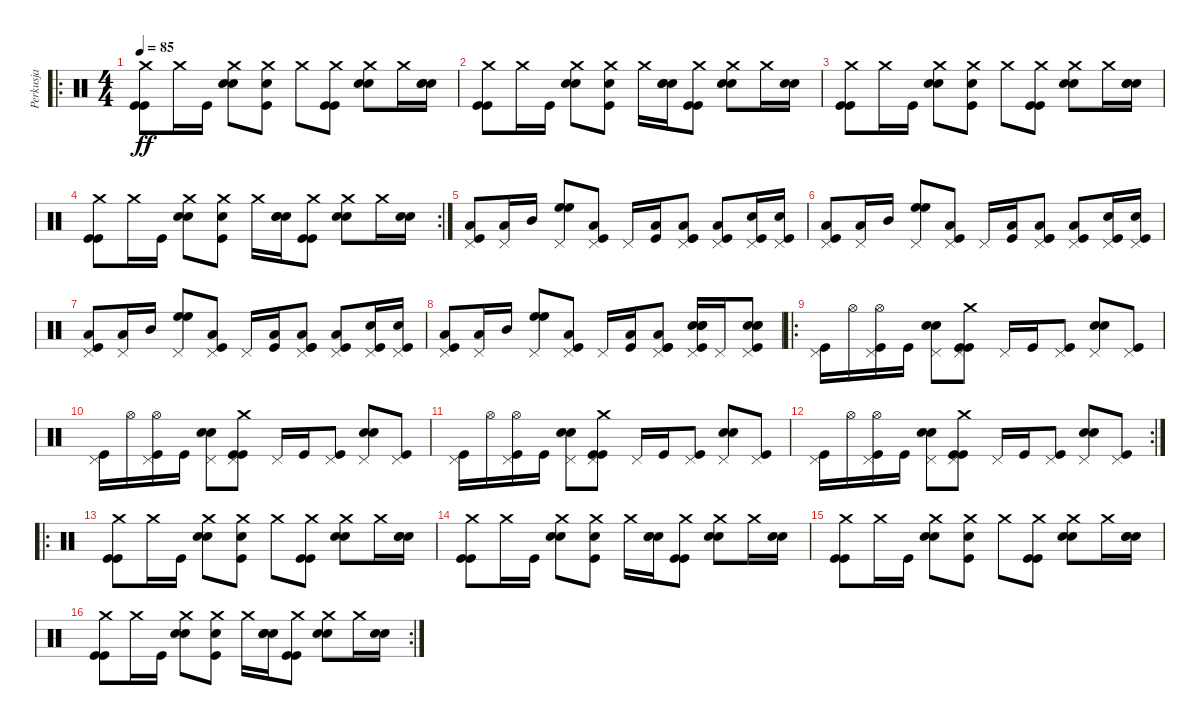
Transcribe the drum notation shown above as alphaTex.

\track ("Perkusja" "Perkusja") {instrument percussion}
\staff {score}
\articulation defaults
\ro
\ts (4 4)
\tempo 85
\clef neutral
\ks c
("Crash medium (hit)" "Kick (hit)" "Kick (hit)").8{dy ff} "Crash medium (hit)".16 "Kick (hit)".16 ("Crash medium (hit)" "Metronome (bell)" "Metronome (bell)").8 ("Crash medium (hit)" "Kick (hit)" "Snare (hit)").8 "Crash medium (hit)".8 ("Crash medium (hit)" "Kick (hit)" "Kick (hit)").8 ("Crash medium (hit)" "Metronome (bell)" "Metronome (bell)").8 "Crash medium (hit)".16 ("Snare (hit)" "Metronome (bell)" "Metronome (bell)").16 |
("Crash medium (hit)" "Kick (hit)" "Kick (hit)").8 "Crash medium (hit)".16 "Kick (hit)".16 ("Crash medium (hit)" "Metronome (bell)" "Metronome (bell)").8 ("Crash medium (hit)" "Kick (hit)" "Snare (hit)").8 "Crash medium (hit)".16 ("Snare (hit)" "Metronome (bell)" "Metronome (bell)").16 ("Crash medium (hit)" "Kick (hit)" "Kick (hit)").8 ("Crash medium (hit)" "Metronome (bell)" "Metronome (bell)").8 "Crash medium (hit)".16 ("Metronome (bell)" "Metronome (bell)").16 |
("Crash medium (hit)" "Kick (hit)" "Kick (hit)").8 "Crash medium (hit)".16 "Kick (hit)".16 ("Crash medium (hit)" "Metronome (bell)" "Metronome (bell)").8 ("Crash medium (hit)" "Kick (hit)" "Snare (hit)").8 "Crash medium (hit)".8 ("Crash medium (hit)" "Kick (hit)" "Kick (hit)").8 ("Crash medium (hit)" "Metronome (bell)" "Metronome (bell)").8 "Crash medium (hit)".16 ("Snare (hit)" "Metronome (bell)" "Metronome (bell)").16 |
\rc 2
("Crash medium (hit)" "Kick (hit)" "Kick (hit)").8 "Crash medium (hit)".16 "Kick (hit)".16 ("Crash medium (hit)" "Metronome (bell)" "Metronome (bell)").8 ("Crash medium (hit)" "Kick (hit)" "Snare (hit)").8 "Crash medium (hit)".16 ("Snare (hit)" "Metronome (bell)" "Metronome (bell)").16 ("Crash medium (hit)" "Kick (hit)" "Kick (hit)").8 ("Crash medium (hit)" "Metronome (bell)" "Metronome (bell)").8 "Crash medium (hit)".16 ("Metronome (bell)" "Metronome (bell)").16 |
("Pedal Hi-Hat (hit)" "Kick (hit)" "Low Tom (hit)").8 ("Pedal Hi-Hat (hit)" "Low Tom (hit)").16 "Mid Tom (hit)".16 ("Pedal Hi-Hat (hit)" "High Floor Tom (hit)" "High Floor Tom (hit)").8 ("Pedal Hi-Hat (hit)" "Kick (hit)" "Low Tom (hit)").8 "Pedal Hi-Hat (hit)".16 ("Kick (hit)" "Low Tom (hit)").16 ("Pedal Hi-Hat (hit)" "Kick (hit)" "Kick (hit)" "Low Tom (hit)").8 ("Pedal Hi-Hat (hit)" "Kick (hit)" "Low Tom (hit)").8 ("Pedal Hi-Hat (hit)" "Kick (hit)" "Snare (hit) 2").16 ("Pedal Hi-Hat (hit)" "Kick (hit)" "Snare (hit) 2").16 |
("Pedal Hi-Hat (hit)" "Kick (hit)" "Low Tom (hit)").8 ("Pedal Hi-Hat (hit)" "Low Tom (hit)").16 "Mid Tom (hit)".16 ("Pedal Hi-Hat (hit)" "High Floor Tom (hit)" "High Floor Tom (hit)").8 ("Pedal Hi-Hat (hit)" "Kick (hit)" "Low Tom (hit)").8 "Pedal Hi-Hat (hit)".16 ("Kick (hit)" "Low Tom (hit)").16 ("Pedal Hi-Hat (hit)" "Kick (hit)" "Kick (hit)" "Low Tom (hit)").8 ("Pedal Hi-Hat (hit)" "Kick (hit)" "Low Tom (hit)").8 ("Pedal Hi-Hat (hit)" "Kick (hit)" "Snare (hit) 2").16 ("Pedal Hi-Hat (hit)" "Kick (hit)" "Snare (hit) 2").16 |
("Pedal Hi-Hat (hit)" "Kick (hit)" "Low Tom (hit)").8 ("Pedal Hi-Hat (hit)" "Low Tom (hit)").16 "Mid Tom (hit)".16 ("Pedal Hi-Hat (hit)" "High Floor Tom (hit)" "High Floor Tom (hit)").8 ("Pedal Hi-Hat (hit)" "Kick (hit)" "Low Tom (hit)").8 "Pedal Hi-Hat (hit)".16 ("Kick (hit)" "Low Tom (hit)").16 ("Pedal Hi-Hat (hit)" "Kick (hit)" "Kick (hit)" "Low Tom (hit)").8 ("Pedal Hi-Hat (hit)" "Kick (hit)" "Low Tom (hit)").8 ("Pedal Hi-Hat (hit)" "Kick (hit)" "Snare (hit) 2").16 ("Pedal Hi-Hat (hit)" "Kick (hit)" "Snare (hit) 2").16 |
("Pedal Hi-Hat (hit)" "Kick (hit)" "Low Tom (hit)").8 ("Pedal Hi-Hat (hit)" "Low Tom (hit)").16 "Mid Tom (hit)".16 ("Pedal Hi-Hat (hit)" "High Floor Tom (hit)" "High Floor Tom (hit)").8 ("Pedal Hi-Hat (hit)" "Kick (hit)" "Low Tom (hit)").8 "Pedal Hi-Hat (hit)".16 ("Kick (hit)" "Low Tom (hit)").16 ("Pedal Hi-Hat (hit)" "Kick (hit)" "Kick (hit)" "Low Tom (hit)").8 ("Pedal Hi-Hat (hit)" "Metronome (bell)" "Kick (hit)" "Snare (hit) 2" "Metronome (bell)").16 "Pedal Hi-Hat (hit)".16 ("Pedal Hi-Hat (hit)" "Metronome (bell)" "Kick (hit)" "Snare (hit) 2" "Metronome (bell)").8 |
\ro
("Pedal Hi-Hat (hit)" "Kick (hit)").16 "Hi-Hat (open)".16 ("Pedal Hi-Hat (hit)" "Hi-Hat (open)" "Kick (hit)").16 "Kick (hit)".16 ("Pedal Hi-Hat (hit)" "Metronome (bell)" "Metronome (bell)").8 ("Pedal Hi-Hat (hit)" "Crash medium (hit)" "Kick (hit)" "Kick (hit)").8 "Pedal Hi-Hat (hit)".16 "Kick (hit)".16 ("Pedal Hi-Hat (hit)" "Kick (hit)").8 ("Pedal Hi-Hat (hit)" "Metronome (bell)" "Metronome (bell)").8 ("Pedal Hi-Hat (hit)" "Kick (hit)").8 |
("Pedal Hi-Hat (hit)" "Kick (hit)").16 "Hi-Hat (open)".16 ("Pedal Hi-Hat (hit)" "Hi-Hat (open)" "Kick (hit)").16 "Kick (hit)".16 ("Pedal Hi-Hat (hit)" "Metronome (bell)" "Metronome (bell)").8 ("Pedal Hi-Hat (hit)" "Crash medium (hit)" "Kick (hit)" "Kick (hit)").8 "Pedal Hi-Hat (hit)".16 "Kick (hit)".16 ("Pedal Hi-Hat (hit)" "Kick (hit)").8 ("Pedal Hi-Hat (hit)" "Metronome (bell)" "Metronome (bell)").8 ("Pedal Hi-Hat (hit)" "Kick (hit)").8 |
("Pedal Hi-Hat (hit)" "Kick (hit)").16 "Hi-Hat (open)".16 ("Pedal Hi-Hat (hit)" "Hi-Hat (open)" "Kick (hit)").16 "Kick (hit)".16 ("Pedal Hi-Hat (hit)" "Metronome (bell)" "Metronome (bell)").8 ("Pedal Hi-Hat (hit)" "Crash medium (hit)" "Kick (hit)" "Kick (hit)").8 "Pedal Hi-Hat (hit)".16 "Kick (hit)".16 ("Pedal Hi-Hat (hit)" "Kick (hit)").8 ("Pedal Hi-Hat (hit)" "Metronome (bell)" "Metronome (bell)").8 ("Pedal Hi-Hat (hit)" "Kick (hit)").8 |
\rc 2
("Pedal Hi-Hat (hit)" "Kick (hit)").16 "Hi-Hat (open)".16 ("Pedal Hi-Hat (hit)" "Hi-Hat (open)" "Kick (hit)").16 "Kick (hit)".16 ("Pedal Hi-Hat (hit)" "Metronome (bell)" "Metronome (bell)").8 ("Pedal Hi-Hat (hit)" "Crash medium (hit)" "Kick (hit)" "Kick (hit)").8 "Pedal Hi-Hat (hit)".16 "Kick (hit)".16 ("Pedal Hi-Hat (hit)" "Kick (hit)").8 ("Pedal Hi-Hat (hit)" "Metronome (bell)" "Metronome (bell)").8 ("Pedal Hi-Hat (hit)" "Kick (hit)").8 |
\ro
("Crash medium (hit)" "Kick (hit)" "Kick (hit)").8 "Crash medium (hit)".16 "Kick (hit)".16 ("Crash medium (hit)" "Metronome (bell)" "Metronome (bell)").8 ("Crash medium (hit)" "Kick (hit)" "Snare (hit)").8 "Crash medium (hit)".8 ("Crash medium (hit)" "Kick (hit)" "Kick (hit)").8 ("Crash medium (hit)" "Metronome (bell)" "Metronome (bell)").8 "Crash medium (hit)".16 ("Snare (hit)" "Metronome (bell)" "Metronome (bell)").16 |
("Crash medium (hit)" "Kick (hit)" "Kick (hit)").8 "Crash medium (hit)".16 "Kick (hit)".16 ("Crash medium (hit)" "Metronome (bell)" "Metronome (bell)").8 ("Crash medium (hit)" "Kick (hit)" "Snare (hit)").8 "Crash medium (hit)".16 ("Snare (hit)" "Metronome (bell)" "Metronome (bell)").16 ("Crash medium (hit)" "Kick (hit)" "Kick (hit)").8 ("Crash medium (hit)" "Metronome (bell)" "Metronome (bell)").8 "Crash medium (hit)".16 ("Metronome (bell)" "Metronome (bell)").16 |
("Crash medium (hit)" "Kick (hit)" "Kick (hit)").8 "Crash medium (hit)".16 "Kick (hit)".16 ("Crash medium (hit)" "Metronome (bell)" "Metronome (bell)").8 ("Crash medium (hit)" "Kick (hit)" "Snare (hit)").8 "Crash medium (hit)".8 ("Crash medium (hit)" "Kick (hit)" "Kick (hit)").8 ("Crash medium (hit)" "Metronome (bell)" "Metronome (bell)").8 "Crash medium (hit)".16 ("Snare (hit)" "Metronome (bell)" "Metronome (bell)").16 |
\rc 2
("Crash medium (hit)" "Kick (hit)" "Kick (hit)").8 "Crash medium (hit)".16 "Kick (hit)".16 ("Crash medium (hit)" "Metronome (bell)" "Metronome (bell)").8 ("Crash medium (hit)" "Kick (hit)" "Snare (hit)").8 "Crash medium (hit)".16 ("Snare (hit)" "Metronome (bell)" "Metronome (bell)").16 ("Crash medium (hit)" "Kick (hit)" "Kick (hit)").8 ("Crash medium (hit)" "Metronome (bell)" "Metronome (bell)").8 "Crash medium (hit)".16 ("Metronome (bell)" "Metronome (bell)").16
